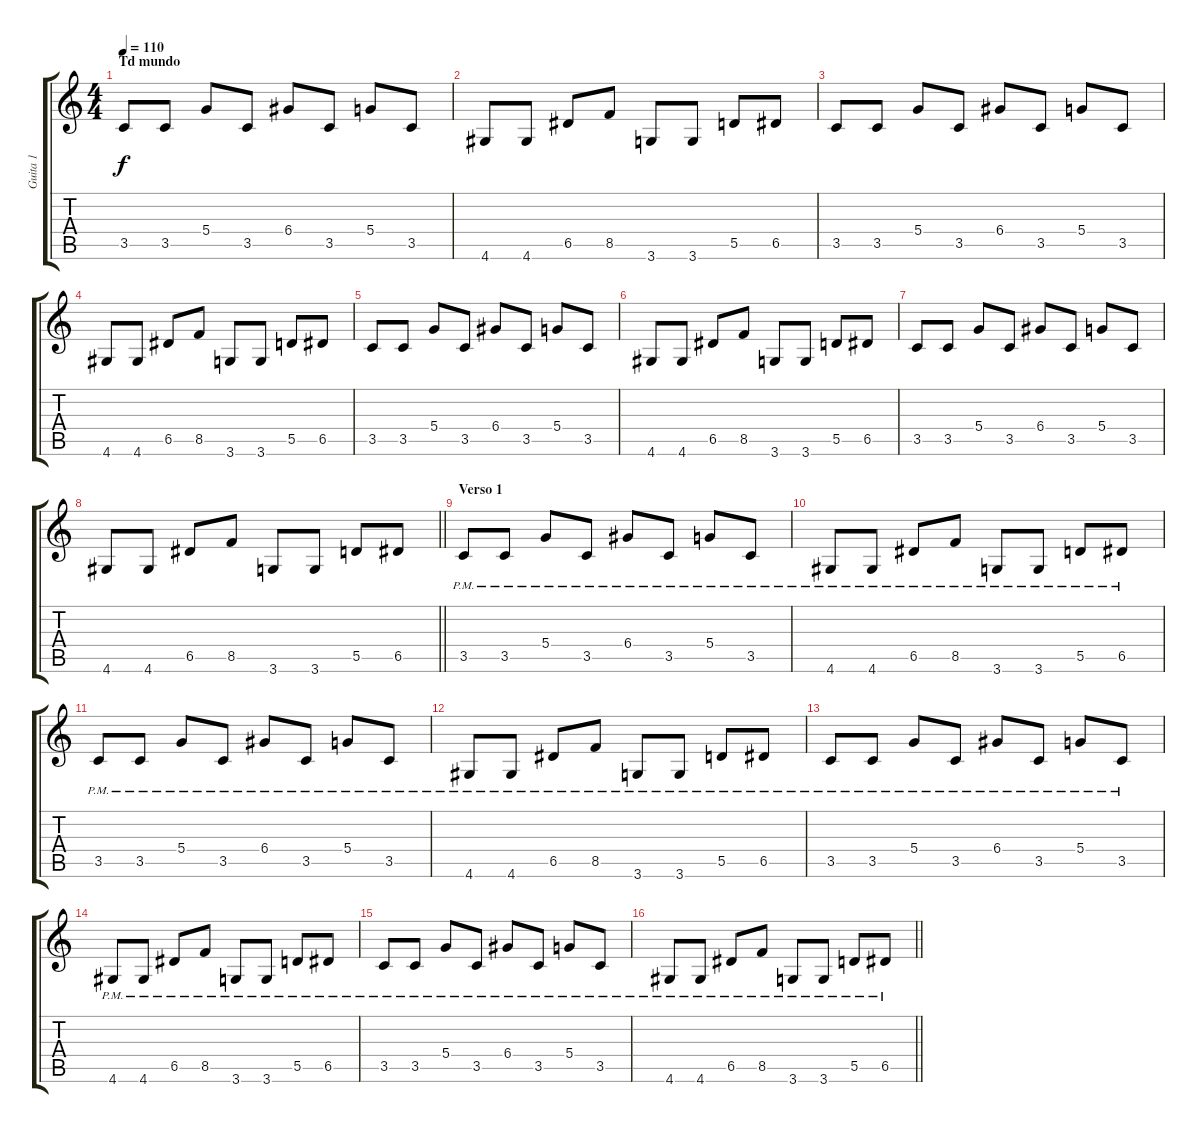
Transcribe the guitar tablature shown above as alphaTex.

\track ("Guita 1" "Guita 1") {instrument distortionguitar}
\staff {score tabs}
\tuning (E4 B3 G3 D3 A2 E2) {hide}
\ts (4 4)
\section ("" "Td mundo")
\tempo 110
\clef g2
\ks c
3.5.8{dy f} 3.5.8 5.4.8 3.5.8 6.4.8 3.5.8 5.4.8 3.5.8 |
4.6.8 4.6.8 6.5.8 8.5.8 3.6.8 3.6.8 5.5.8 6.5.8 |
3.5.8 3.5.8 5.4.8 3.5.8 6.4.8 3.5.8 5.4.8 3.5.8 |
4.6.8 4.6.8 6.5.8 8.5.8 3.6.8 3.6.8 5.5.8 6.5.8 |
3.5.8 3.5.8 5.4.8 3.5.8 6.4.8 3.5.8 5.4.8 3.5.8 |
4.6.8 4.6.8 6.5.8 8.5.8 3.6.8 3.6.8 5.5.8 6.5.8 |
3.5.8 3.5.8 5.4.8 3.5.8 6.4.8 3.5.8 5.4.8 3.5.8 |
\barLineRight lightlight
4.6.8 4.6.8 6.5.8 8.5.8 3.6.8 3.6.8 5.5.8 6.5.8 |
\section ("" "Verso 1")
3.5{pm}.8 3.5{pm}.8 5.4{pm}.8 3.5{pm}.8 6.4{pm}.8 3.5{pm}.8 5.4{pm}.8 3.5{pm}.8 |
4.6{pm}.8 4.6{pm}.8 6.5{pm}.8 8.5{pm}.8 3.6{pm}.8 3.6{pm}.8 5.5{pm}.8 6.5{pm}.8 |
3.5{pm}.8 3.5{pm}.8 5.4{pm}.8 3.5{pm}.8 6.4{pm}.8 3.5{pm}.8 5.4{pm}.8 3.5{pm}.8 |
4.6{pm}.8 4.6{pm}.8 6.5{pm}.8 8.5{pm}.8 3.6{pm}.8 3.6{pm}.8 5.5{pm}.8 6.5{pm}.8 |
3.5{pm}.8 3.5{pm}.8 5.4{pm}.8 3.5{pm}.8 6.4{pm}.8 3.5{pm}.8 5.4{pm}.8 3.5{pm}.8 |
4.6{pm}.8 4.6{pm}.8 6.5{pm}.8 8.5{pm}.8 3.6{pm}.8 3.6{pm}.8 5.5{pm}.8 6.5{pm}.8 |
3.5{pm}.8 3.5{pm}.8 5.4{pm}.8 3.5{pm}.8 6.4{pm}.8 3.5{pm}.8 5.4{pm}.8 3.5{pm}.8 |
\barLineRight lightlight
4.6{pm}.8 4.6{pm}.8 6.5{pm}.8 8.5{pm}.8 3.6{pm}.8 3.6{pm}.8 5.5{pm}.8 6.5{pm}.8
